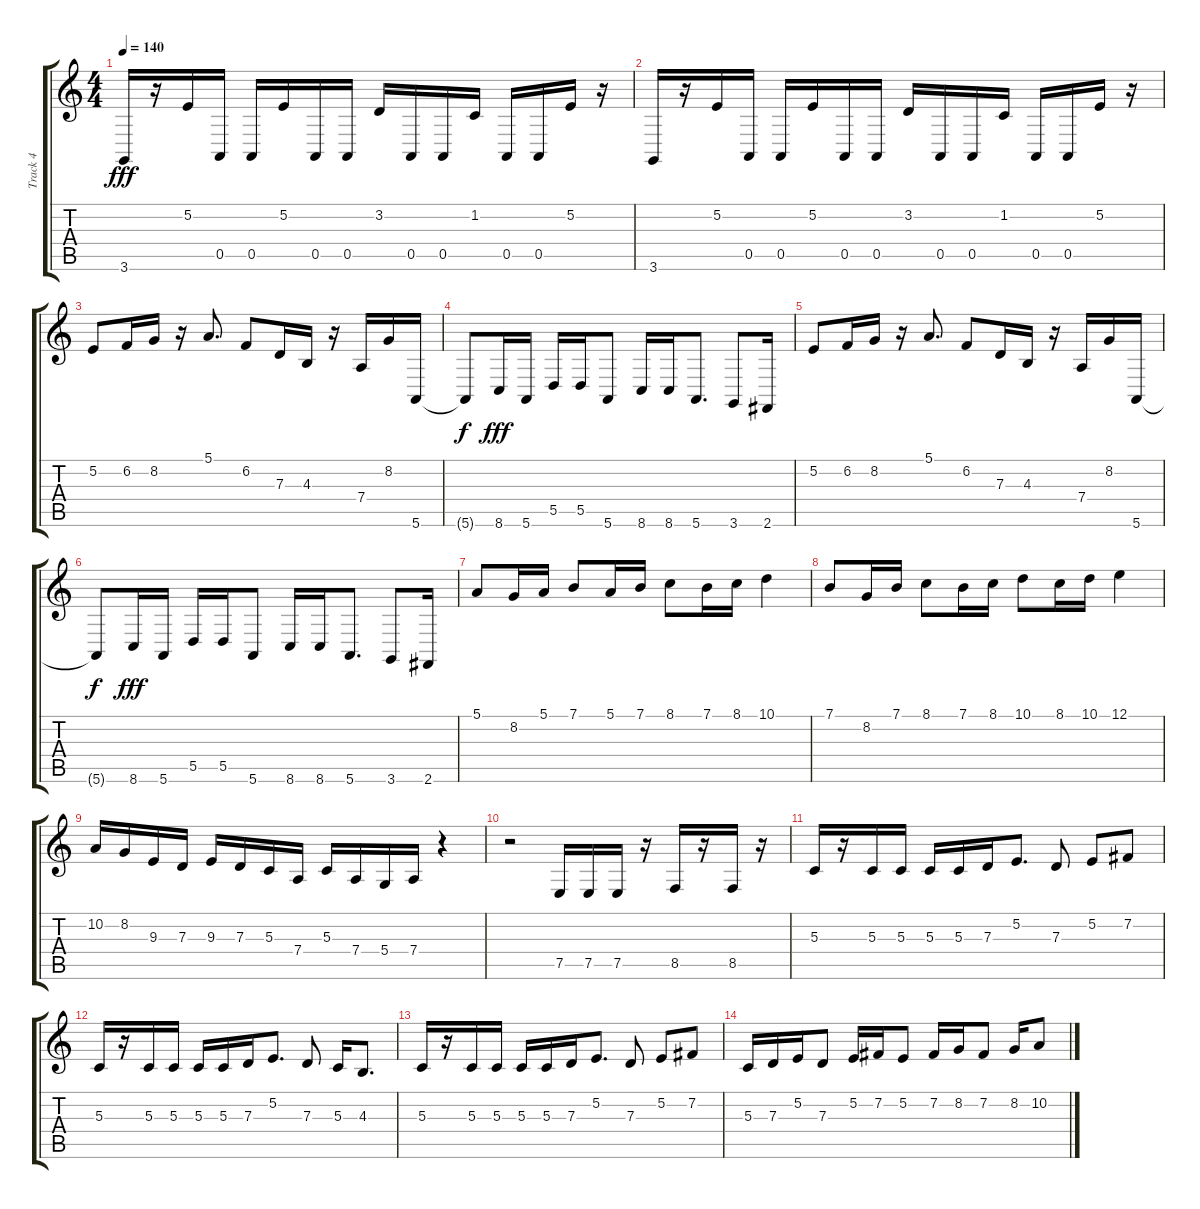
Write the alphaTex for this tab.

\track ("Track 4" "Track 4") {instrument stringensemble1}
\staff {score tabs}
\tuning (E4 B3 G3 D3 A2 E2) {hide}
\ts (4 4)
\tempo 140
\clef g2
\ks c
3.6.16{dy fff} r.16 5.2.16 0.5.16 0.5.16 5.2.16 0.5.16 0.5.16 3.2.16 0.5.16 0.5.16 1.2.16 0.5.16 0.5.16 5.2.16 r.16 |
3.6.16 r.16 5.2.16 0.5.16 0.5.16 5.2.16 0.5.16 0.5.16 3.2.16 0.5.16 0.5.16 1.2.16 0.5.16 0.5.16 5.2.16 r.16 |
5.2.8 6.2.16 8.2.16 r.16 5.1.8{d} 6.2.8 7.3.16 4.3.16 r.16 7.4.16 8.2.16 5.6.16 |
5.6{t}.8{dy f} 8.6.16{dy fff} 5.6.16 5.5.16 5.5.16 5.6.8 8.6.16 8.6.16 5.6.8{d} 3.6.8 2.6.16 |
5.2.8 6.2.16 8.2.16 r.16 5.1.8{d} 6.2.8 7.3.16 4.3.16 r.16 7.4.16 8.2.16 5.6.16 |
5.6{t}.8{dy f} 8.6.16{dy fff} 5.6.16 5.5.16 5.5.16 5.6.8 8.6.16 8.6.16 5.6.8{d} 3.6.8 2.6.16 |
5.1.8 8.2.16 5.1.16 7.1.8 5.1.16 7.1.16 8.1.8 7.1.16 8.1.16 10.1.4 |
7.1.8 8.2.16 7.1.16 8.1.8 7.1.16 8.1.16 10.1.8 8.1.16 10.1.16 12.1.4 |
10.2.16 8.2.16 9.3.16 7.3.16 9.3.16 7.3.16 5.3.16 7.4.16 5.3.16 7.4.16 5.4.16 7.4.16 r.4 |
r.2 7.5.16 7.5.16 7.5.16 r.16 8.5.16 r.16 8.5.16 r.16 |
5.3.16 r.16 5.3.16 5.3.16 5.3.16 5.3.16 7.3.16 5.2.8{d} 7.3.8 5.2.8 7.2.8 |
5.3.16 r.16 5.3.16 5.3.16 5.3.16 5.3.16 7.3.16 5.2.8{d} 7.3.8 5.3.16 4.3.8{d} |
5.3.16 r.16 5.3.16 5.3.16 5.3.16 5.3.16 7.3.16 5.2.8{d} 7.3.8 5.2.8 7.2.8 |
5.3.16 7.3.16 5.2.16 7.3.8 5.2.16 7.2.16 5.2.8 7.2.16 8.2.16 7.2.8 8.2.16 10.2.8
